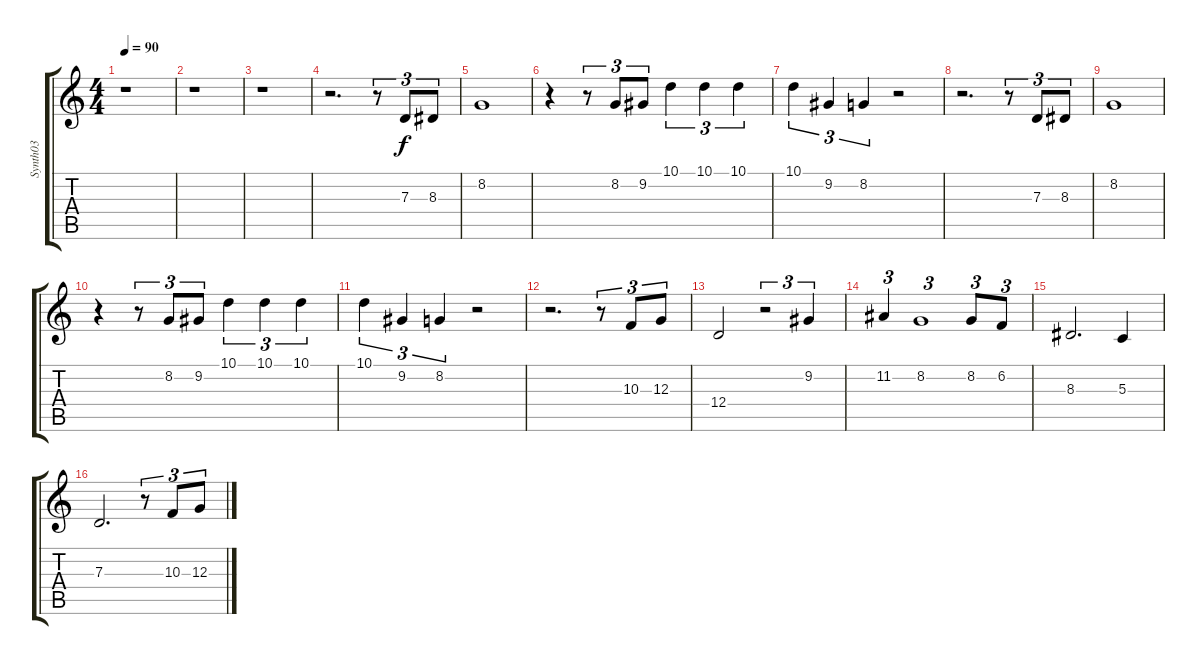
\track ("Synth03" "Synth03") {instrument shamisen}
\staff {score tabs}
\tuning (E4 B3 G3 D3 A2 E2) {hide}
\ts (4 4)
\tempo 90
\clef g2
\ks c
r.1{dy f} |
r.1 |
r.1 |
r.2{d} r.8{tu (3 2)} 7.3.8{tu (3 2)} 8.3.8{tu (3 2)} |
8.2.1 |
r.4 r.8{tu (3 2)} 8.2.8{tu (3 2)} 9.2.8{tu (3 2)} 10.1.4{tu (3 2)} 10.1.4{tu (3 2)} 10.1.4{tu (3 2)} |
10.1.4{tu (3 2)} 9.2.4{tu (3 2)} 8.2.4{tu (3 2)} r.2 |
r.2{d} r.8{tu (3 2)} 7.3.8{tu (3 2)} 8.3.8{tu (3 2)} |
8.2.1 |
r.4 r.8{tu (3 2)} 8.2.8{tu (3 2)} 9.2.8{tu (3 2)} 10.1.4{tu (3 2)} 10.1.4{tu (3 2)} 10.1.4{tu (3 2)} |
10.1.4{tu (3 2)} 9.2.4{tu (3 2)} 8.2.4{tu (3 2)} r.2 |
r.2{d} r.8{tu (3 2)} 10.3.8{tu (3 2)} 12.3.8{tu (3 2)} |
12.4.2 r.2{tu (3 2)} 9.2.4{tu (3 2)} |
11.2.4{tu (3 2)} 8.2.1{tu (3 2)} 8.2.8{tu (3 2)} 6.2.8{tu (3 2)} |
8.3.2{d} 5.3.4 |
7.3.2{d} r.8{tu (3 2)} 10.3.8{tu (3 2)} 12.3.8{tu (3 2)}
